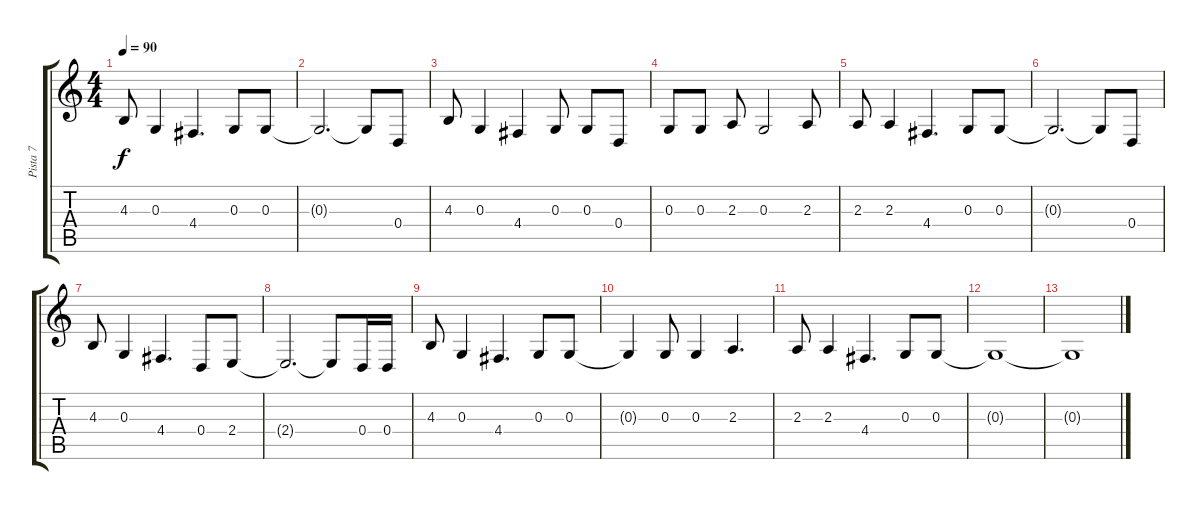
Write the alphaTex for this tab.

\track ("Pista 7" "Pista 7") {instrument electricgrandpiano}
\staff {score tabs}
\tuning (E4 B3 G3 D3 A2 E2) {hide}
\ts (4 4)
\tempo 90
\clef g2
\ks c
4.3.8{dy f} 0.3.4 4.4.4{d} 0.3.8 0.3.8 |
0.3{t}.2{d} 0.3{t}.8 0.4.8 |
4.3.8 0.3.4 4.4.4 0.3.8 0.3.8 0.4.8 |
0.3.8 0.3.8 2.3.8 0.3.2 2.3.8 |
2.3.8 2.3.4 4.4.4{d} 0.3.8 0.3.8 |
0.3{t}.2{d} 0.3{t}.8 0.4.8 |
4.3.8 0.3.4 4.4.4{d} 0.4.8 2.4.8 |
2.4{t}.2{d} 2.4{t}.8 0.4.16 0.4.16 |
4.3.8 0.3.4 4.4.4{d} 0.3.8 0.3.8 |
0.3{t}.4 0.3.8 0.3.4 2.3.4{d} |
2.3.8 2.3.4 4.4.4{d} 0.3.8 0.3.8 |
0.3{t}.1 |
0.3{t}.1
